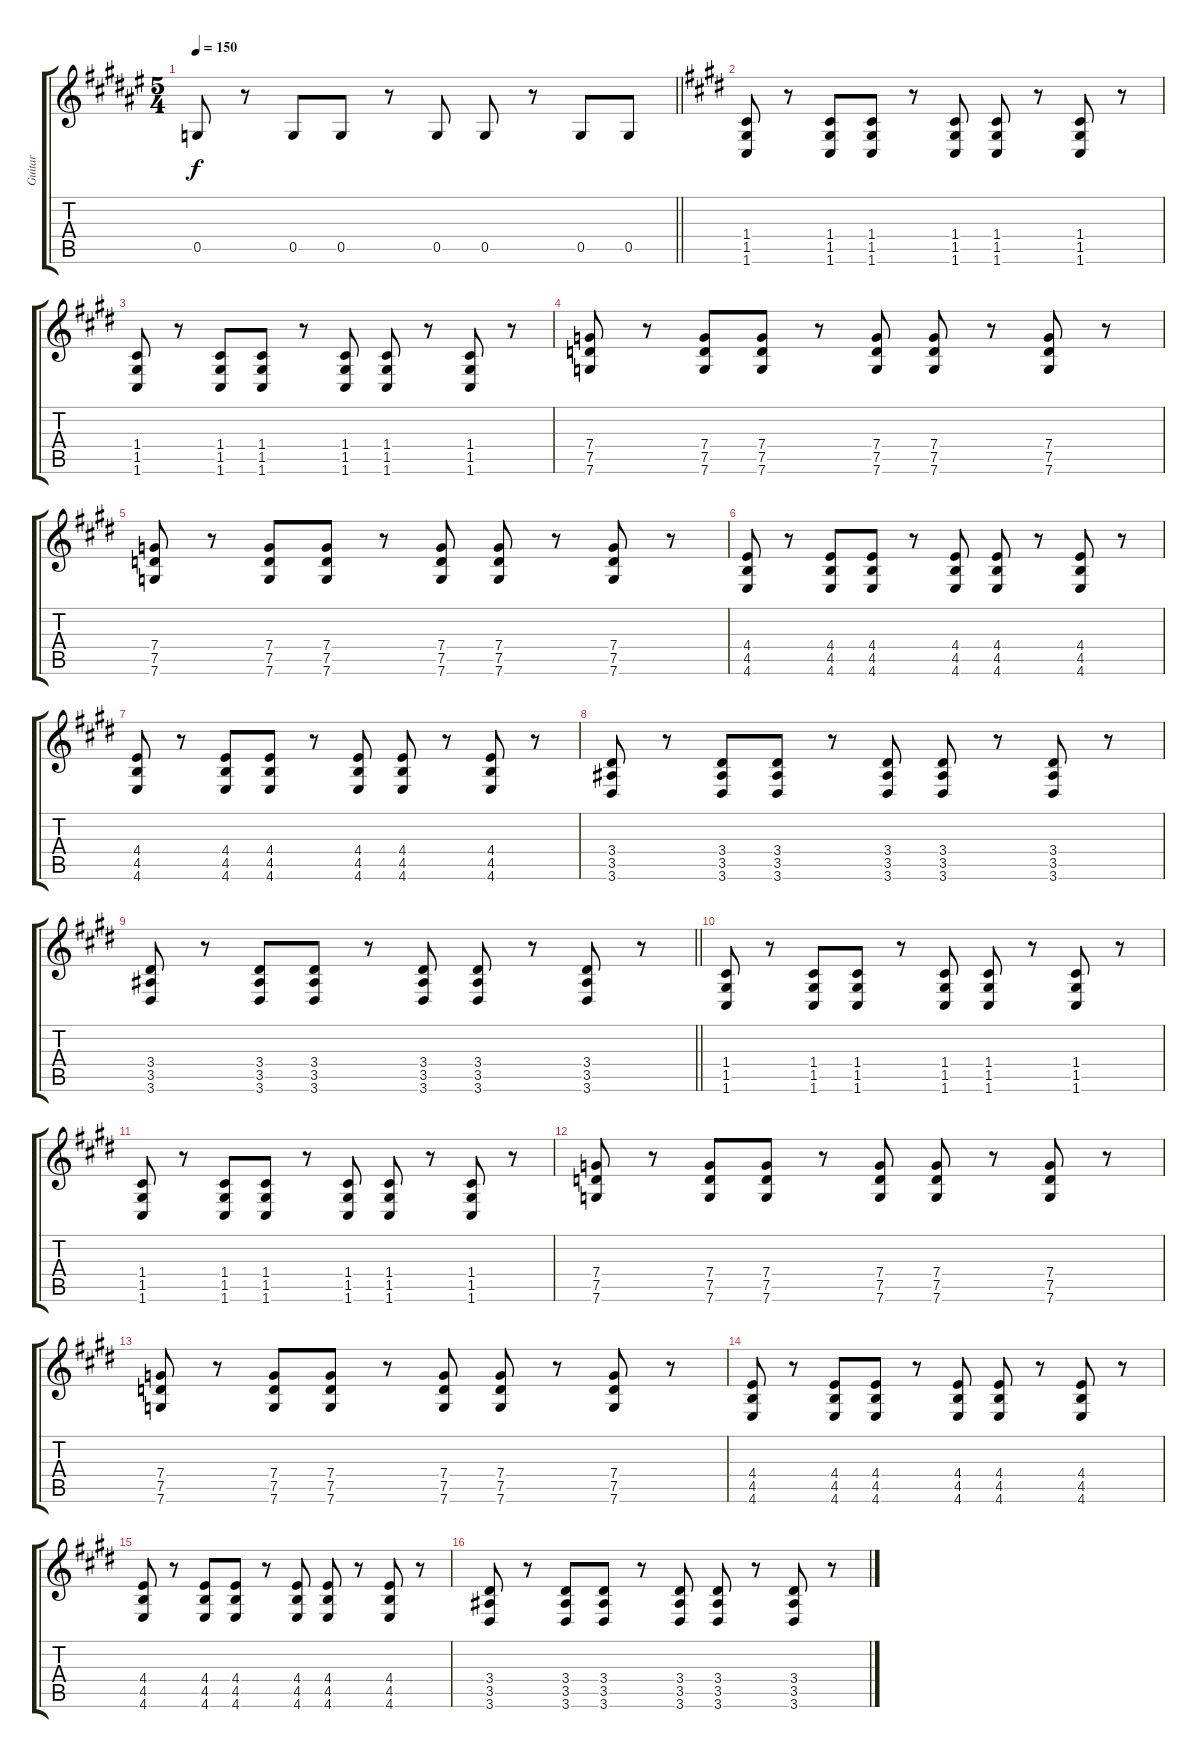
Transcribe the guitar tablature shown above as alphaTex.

\track ("Guitar" "Guitar") {instrument distortionguitar}
\staff {score tabs}
\tuning (E4 C4 G3 C3 G2 C2) {hide}
\ts (5 4)
\tempo 150
\clef g2
\barLineRight lightlight
\ks d#minor
0.5.8{dy f} r.8 0.5.8 0.5.8 r.8 0.5.8 0.5.8 r.8 0.5.8 0.5.8 |
\section ("" "")
\ks c#minor
(1.4 1.5 1.6).8 r.8 (1.4 1.5 1.6).8 (1.4 1.5 1.6).8 r.8 (1.4 1.5 1.6).8 (1.4 1.5 1.6).8 r.8 (1.4 1.5 1.6).8 r.8 |
(1.4 1.5 1.6).8 r.8 (1.4 1.5 1.6).8 (1.4 1.5 1.6).8 r.8 (1.4 1.5 1.6).8 (1.4 1.5 1.6).8 r.8 (1.4 1.5 1.6).8 r.8 |
(7.4 7.5 7.6).8 r.8 (7.4 7.5 7.6).8 (7.4 7.5 7.6).8 r.8 (7.4 7.5 7.6).8 (7.4 7.5 7.6).8 r.8 (7.4 7.5 7.6).8 r.8 |
(7.4 7.5 7.6).8 r.8 (7.4 7.5 7.6).8 (7.4 7.5 7.6).8 r.8 (7.4 7.5 7.6).8 (7.4 7.5 7.6).8 r.8 (7.4 7.5 7.6).8 r.8 |
(4.4 4.5 4.6).8 r.8 (4.4 4.5 4.6).8 (4.4 4.5 4.6).8 r.8 (4.4 4.5 4.6).8 (4.4 4.5 4.6).8 r.8 (4.4 4.5 4.6).8 r.8 |
(4.4 4.5 4.6).8 r.8 (4.4 4.5 4.6).8 (4.4 4.5 4.6).8 r.8 (4.4 4.5 4.6).8 (4.4 4.5 4.6).8 r.8 (4.4 4.5 4.6).8 r.8 |
(3.4 3.5 3.6).8 r.8 (3.4 3.5 3.6).8 (3.4 3.5 3.6).8 r.8 (3.4 3.5 3.6).8 (3.4 3.5 3.6).8 r.8 (3.4 3.5 3.6).8 r.8 |
\barLineRight lightlight
(3.4 3.5 3.6).8 r.8 (3.4 3.5 3.6).8 (3.4 3.5 3.6).8 r.8 (3.4 3.5 3.6).8 (3.4 3.5 3.6).8 r.8 (3.4 3.5 3.6).8 r.8 |
\section ("" "")
(1.4 1.5 1.6).8 r.8 (1.4 1.5 1.6).8 (1.4 1.5 1.6).8 r.8 (1.4 1.5 1.6).8 (1.4 1.5 1.6).8 r.8 (1.4 1.5 1.6).8 r.8 |
(1.4 1.5 1.6).8 r.8 (1.4 1.5 1.6).8 (1.4 1.5 1.6).8 r.8 (1.4 1.5 1.6).8 (1.4 1.5 1.6).8 r.8 (1.4 1.5 1.6).8 r.8 |
(7.4 7.5 7.6).8 r.8 (7.4 7.5 7.6).8 (7.4 7.5 7.6).8 r.8 (7.4 7.5 7.6).8 (7.4 7.5 7.6).8 r.8 (7.4 7.5 7.6).8 r.8 |
(7.4 7.5 7.6).8 r.8 (7.4 7.5 7.6).8 (7.4 7.5 7.6).8 r.8 (7.4 7.5 7.6).8 (7.4 7.5 7.6).8 r.8 (7.4 7.5 7.6).8 r.8 |
(4.4 4.5 4.6).8 r.8 (4.4 4.5 4.6).8 (4.4 4.5 4.6).8 r.8 (4.4 4.5 4.6).8 (4.4 4.5 4.6).8 r.8 (4.4 4.5 4.6).8 r.8 |
(4.4 4.5 4.6).8 r.8 (4.4 4.5 4.6).8 (4.4 4.5 4.6).8 r.8 (4.4 4.5 4.6).8 (4.4 4.5 4.6).8 r.8 (4.4 4.5 4.6).8 r.8 |
(3.4 3.5 3.6).8 r.8 (3.4 3.5 3.6).8 (3.4 3.5 3.6).8 r.8 (3.4 3.5 3.6).8 (3.4 3.5 3.6).8 r.8 (3.4 3.5 3.6).8 r.8
